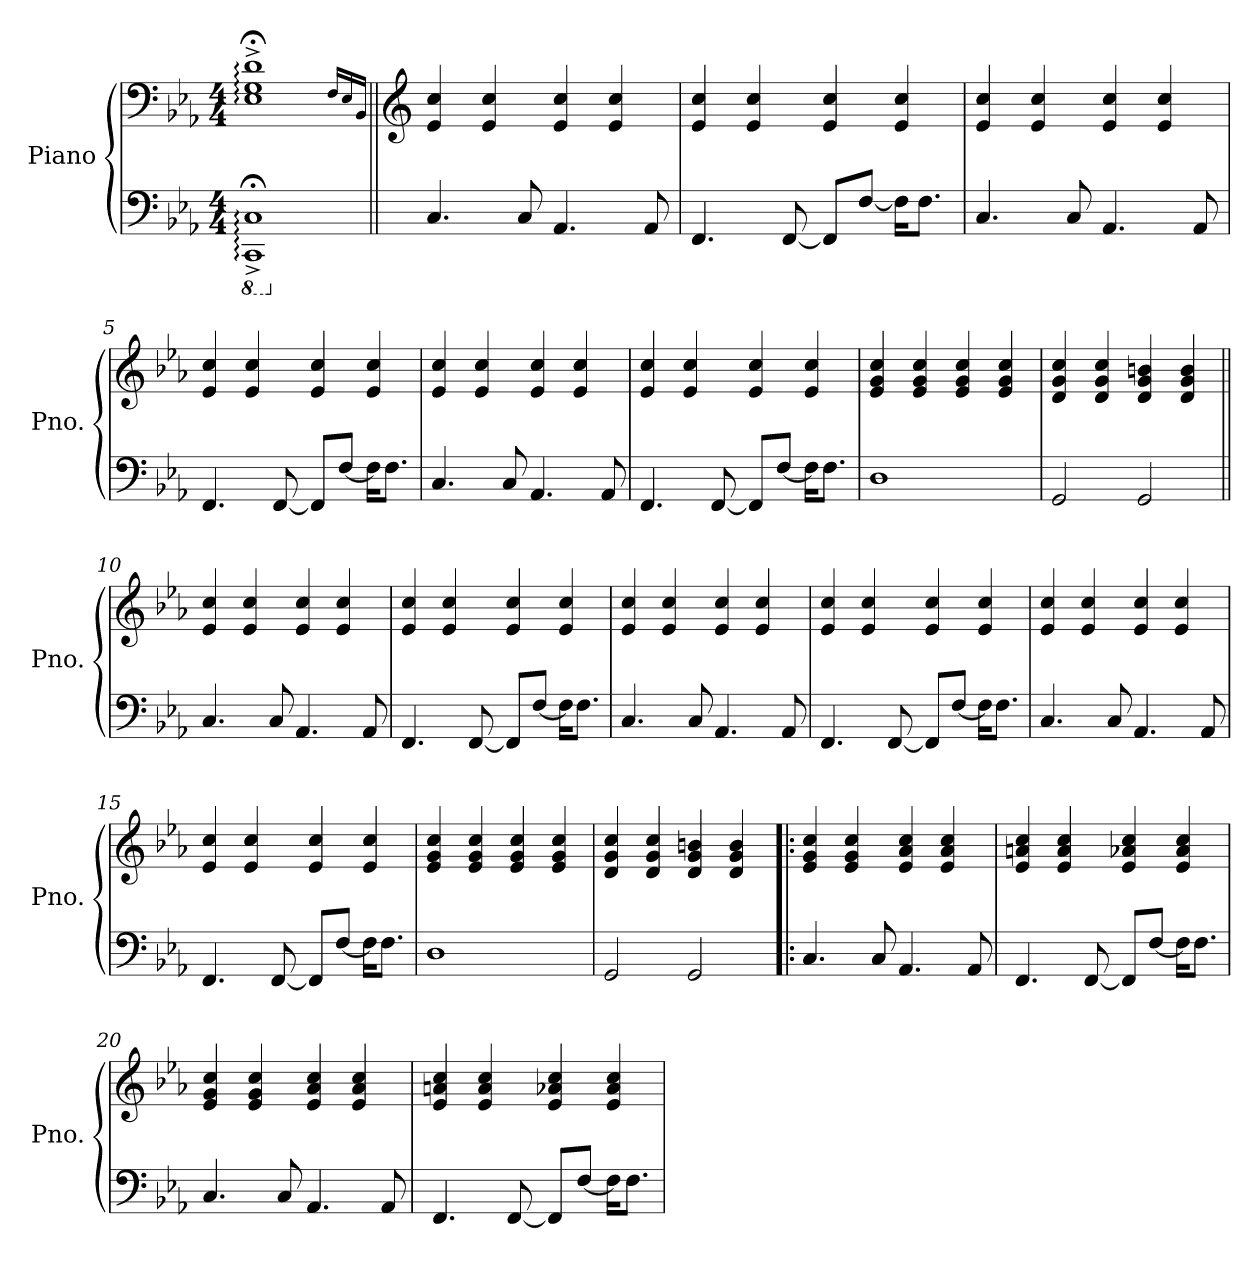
**kern	**kern
*part1	*part1
*staff2	*staff1
*I"Piano	*
*I'Pno.	*
*clefF4	*clefF4
*k[b-e-a-]	*k[b-e-a-]
*M4/4	*M4/4
*8ba	*
=1	=1
1CCC;<:^ 1CC;<:^	1E-;<:^ 1G;<:^ 1d;<:^
.	16qF/LL
.	16qE-/
.	16qBB-/JJ
=2||	=2||
*	*clefG2
*X8ba	*
*	*MM76
4.C/	4e-/ 4cc/
.	4e-/ 4cc/
8C/	.
4.AA-/	4e-/ 4cc/
.	4e-/ 4cc/
8AA-/	.
=3	=3
4.FF/	4e-/ 4cc/
.	4e-/ 4cc/
[8FF/	.
8FF/L]	4e-/ 4cc/
[8F/J	.
16F\KL]	4e-/ 4cc/
8.F\J	.
=4	=4
4.C/	4e-/ 4cc/
.	4e-/ 4cc/
8C/	.
4.AA-/	4e-/ 4cc/
.	4e-/ 4cc/
8AA-/	.
=5	=5
4.FF/	4e-/ 4cc/
.	4e-/ 4cc/
[8FF/	.
8FF/L]	4e-/ 4cc/
[8F/J	.
16F\KL]	4e-/ 4cc/
8.F\J	.
!!LO:LB:g=z
=6	=6
4.C/	4e-/ 4cc/
.	4e-/ 4cc/
8C/	.
4.AA-/	4e-/ 4cc/
.	4e-/ 4cc/
8AA-/	.
=7	=7
4.FF/	4e-/ 4cc/
.	4e-/ 4cc/
[8FF/	.
8FF/L]	4e-/ 4cc/
[8F/J	.
16F\KL]	4e-/ 4cc/
8.F\J	.
=8	=8
1D	4e-/ 4g/ 4cc/
.	4e-/ 4g/ 4cc/
.	4e-/ 4g/ 4cc/
.	4e-/ 4g/ 4cc/
=9	=9
2GG/	4d/ 4g/ 4cc/
.	4d/ 4g/ 4cc/
2GG/	4d/ 4g/ 4bn/
.	4d/ 4g/ 4b/
=10||	=10||
4.C/	4e-/ 4cc/
.	4e-/ 4cc/
8C/	.
4.AA-/	4e-/ 4cc/
.	4e-/ 4cc/
8AA-/	.
=11	=11
4.FF/	4e-/ 4cc/
.	4e-/ 4cc/
[8FF/	.
8FF/L]	4e-/ 4cc/
[8F/J	.
16F\KL]	4e-/ 4cc/
8.F\J	.
!!LO:LB:g=z
=12	=12
4.C/	4e-/ 4cc/
.	4e-/ 4cc/
8C/	.
4.AA-/	4e-/ 4cc/
.	4e-/ 4cc/
8AA-/	.
=13	=13
4.FF/	4e-/ 4cc/
.	4e-/ 4cc/
[8FF/	.
8FF/L]	4e-/ 4cc/
[8F/J	.
16F\KL]	4e-/ 4cc/
8.F\J	.
=14	=14
4.C/	4e-/ 4cc/
.	4e-/ 4cc/
8C/	.
4.AA-/	4e-/ 4cc/
.	4e-/ 4cc/
8AA-/	.
=15	=15
4.FF/	4e-/ 4cc/
.	4e-/ 4cc/
[8FF/	.
8FF/L]	4e-/ 4cc/
[8F/J	.
16F\KL]	4e-/ 4cc/
8.F\J	.
=16	=16
1D	4e-/ 4g/ 4cc/
.	4e-/ 4g/ 4cc/
.	4e-/ 4g/ 4cc/
.	4e-/ 4g/ 4cc/
!!LO:LB:g=z
=17	=17
2GG/	4d/ 4g/ 4cc/
.	4d/ 4g/ 4cc/
2GG/	4d/ 4g/ 4bn/
.	4d/ 4g/ 4b/
=18!|:	=18!|:
4.C/	4e-/ 4g/ 4cc/
.	4e-/ 4g/ 4cc/
8C/	.
4.AA-/	4e-/ 4a-/ 4cc/
.	4e-/ 4a-/ 4cc/
8AA-/	.
=19	=19
4.FF/	4e-/ 4an/ 4cc/
.	4e-/ 4a/ 4cc/
[8FF/	.
8FF/L]	4e-/ 4a-X/ 4cc/
[8F/J	.
16F\KL]	4e-/ 4a-/ 4cc/
8.F\J	.
=20	=20
4.C/	4e-/ 4g/ 4cc/
.	4e-/ 4g/ 4cc/
8C/	.
4.AA-/	4e-/ 4a-/ 4cc/
.	4e-/ 4a-/ 4cc/
8AA-/	.
=21	=21
4.FF/	4e-/ 4an/ 4cc/
.	4e-/ 4a/ 4cc/
[8FF/	.
8FF/L]	4e-/ 4a-X/ 4cc/
[8F/J	.
16F\KL]	4e-/ 4a-/ 4cc/
8.F\J	.
=	=
*-	*-
